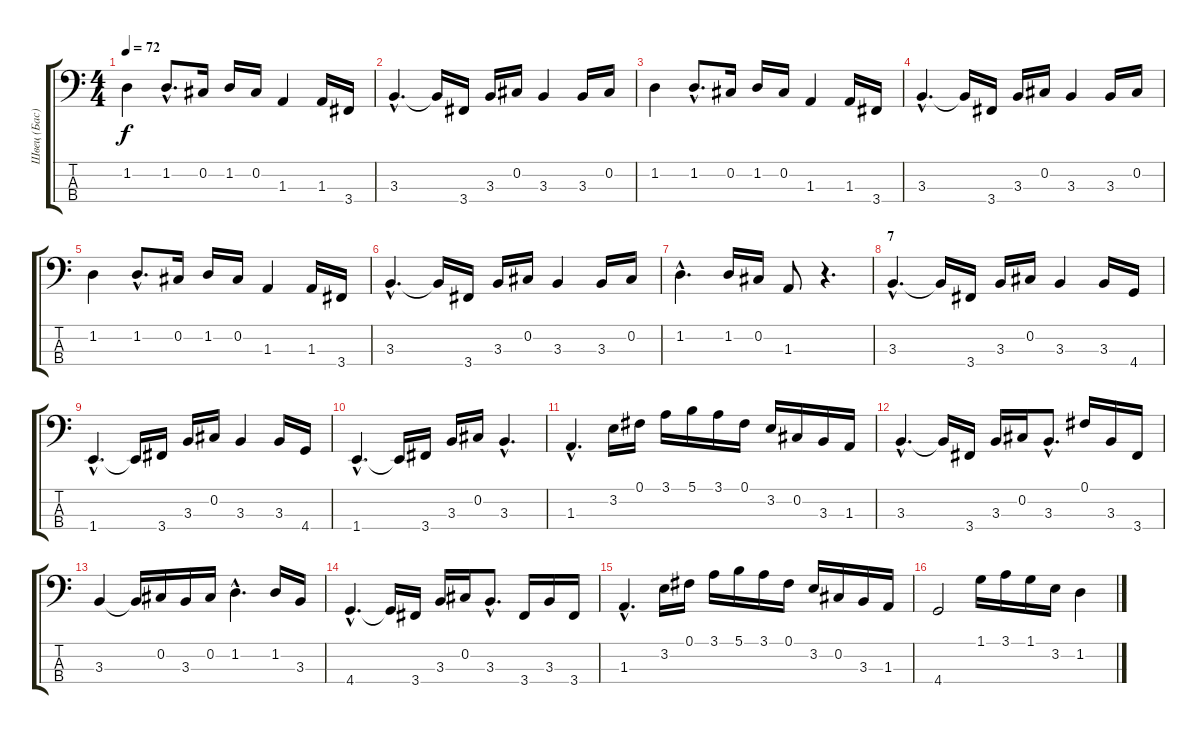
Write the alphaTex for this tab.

\track ("Швец (Бас)" "Швец (Бас)") {instrument electricbassfinger}
\staff {score tabs}
\tuning (Gb2 Db2 Ab1 Eb1) {hide}
\ts (4 4)
\tempo 72
\clef f4
\ks c
1.2.4{dy f} 1.2{hac}.8{d} 0.2.16 1.2.16 0.2.16 1.3.4 1.3.16 3.4.16 |
3.3{hac}.4{d} 3.3{t}.16 3.4.16 3.3.16 0.2.16 3.3.4 3.3.16 0.2.16 |
1.2.4 1.2{hac}.8{d} 0.2.16 1.2.16 0.2.16 1.3.4 1.3.16 3.4.16 |
3.3{hac}.4{d} 3.3{t}.16 3.4.16 3.3.16 0.2.16 3.3.4 3.3.16 0.2.16 |
1.2.4 1.2{hac}.8{d} 0.2.16 1.2.16 0.2.16 1.3.4 1.3.16 3.4.16 |
3.3{hac}.4{d} 3.3{t}.16 3.4.16 3.3.16 0.2.16 3.3.4 3.3.16 0.2.16 |
1.2{hac}.4{d} 1.2.16 0.2.16 1.3.8 r.4{d} |
\section ("" "7")
3.3{hac}.4{d} 3.3{t}.16 3.4.16 3.3.16 0.2.16 3.3.4 3.3.16 4.4.16 |
1.4{hac}.4{d} 1.4{t}.16 3.4.16 3.3.16 0.2.16 3.3.4 3.3.16 4.4.16 |
1.4{hac}.4{d} 1.4{t}.16 3.4.16 3.3.16 0.2.16 3.3{hac}.4{d} |
1.3{hac}.4{d} 3.2.16 0.1.16 3.1.16 5.1.16 3.1.16 0.1.16 3.2.16 0.2.16 3.3.16 1.3.16 |
3.3{hac}.4{d} 3.3{t}.16 3.4.16 3.3.16 0.2.16 3.3{hac}.8{d} 0.1.16 3.3.16 3.4.16 |
3.3.4 3.3{t}.16 0.2.16 3.3.16 0.2.16 1.2{hac}.4{d} 1.2.16 3.3.16 |
4.4{hac}.4{d} 4.4{t}.16 3.4.16 3.3.16 0.2.16 3.3{hac}.8{d} 3.4.16 3.3.16 3.4.16 |
1.3{hac}.4{d} 3.2.16 0.1.16 3.1.16 5.1.16 3.1.16 0.1.16 3.2.16 0.2.16 3.3.16 1.3.16 |
4.4.2 1.1.16 3.1.16 1.1.16 3.2.16 1.2.4
